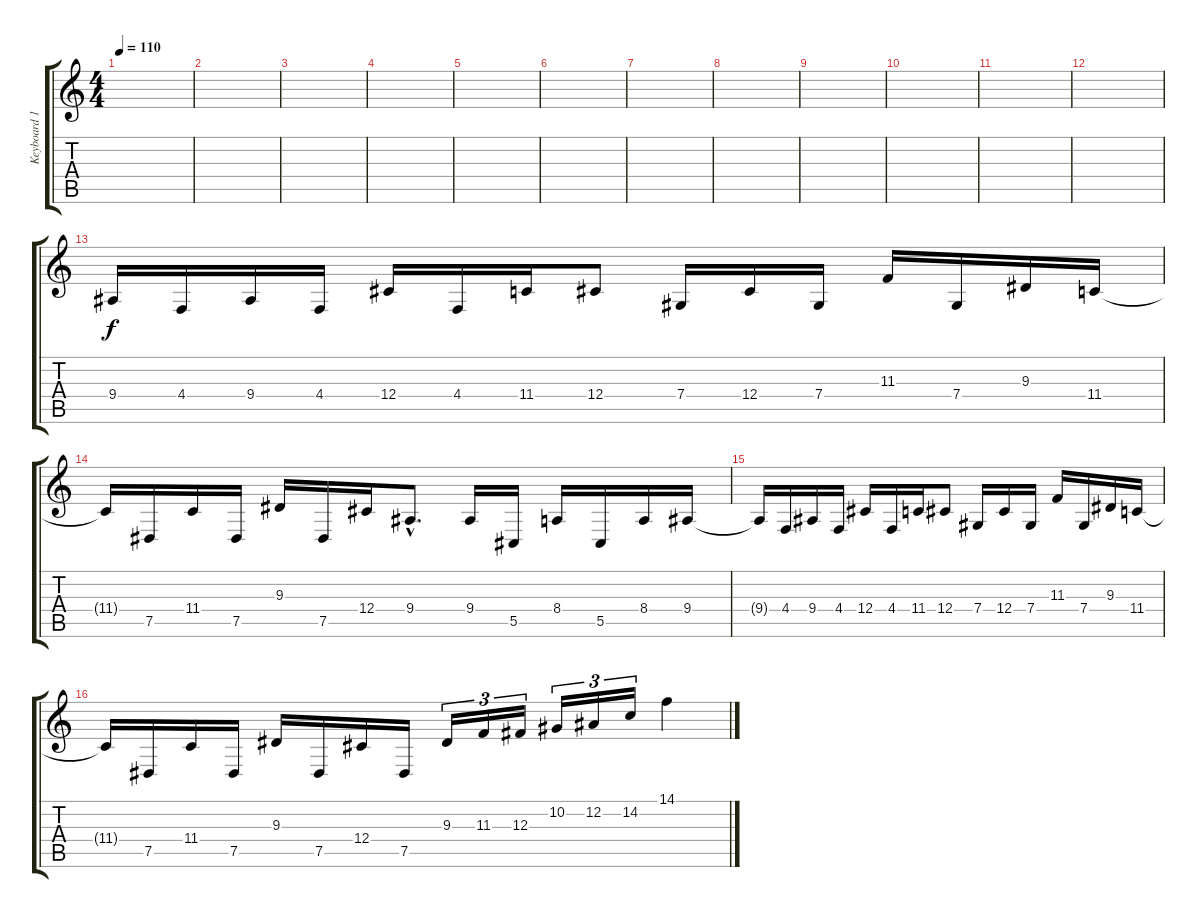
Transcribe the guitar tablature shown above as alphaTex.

\track ("Keyboard 1" "Keyboard 1") {instrument electricpiano2}
\staff {score tabs}
\tuning (Eb4 Bb3 Gb3 Db3 Ab2 Eb2) {hide}
\ts (4 4)
\tempo 110
\clef g2
\ks c
|
|
|
|
|
|
|
|
|
|
|
|
9.4.16 4.4.16 9.4.16 4.4.16 12.4.16 4.4.16 11.4.16 12.4.8 7.4.16 12.4.16 7.4.16 11.3.16 7.4.16 9.3.16 11.4.16 |
11.4{t}.16 7.5.16 11.4.16 7.5.16 9.3.16 7.5.16 12.4.16 9.4{hac}.8{d} 9.4.16 5.5.16 8.4.16 5.5.16 8.4.16 9.4.16 |
9.4{t}.16 4.4.16 9.4.16 4.4.16 12.4.16 4.4.16 11.4.16 12.4.8 7.4.16 12.4.16 7.4.16 11.3.16 7.4.16 9.3.16 11.4.16 |
11.4{t}.16 7.5.16 11.4.16 7.5.16 9.3.16 7.5.16 12.4.16 7.5.16 9.3.16{tu (3 2)} 11.3.16{tu (3 2)} 12.3.16{tu (3 2)} 10.2.16{tu (3 2)} 12.2.16{tu (3 2)} 14.2.16{tu (3 2)} 14.1.4
